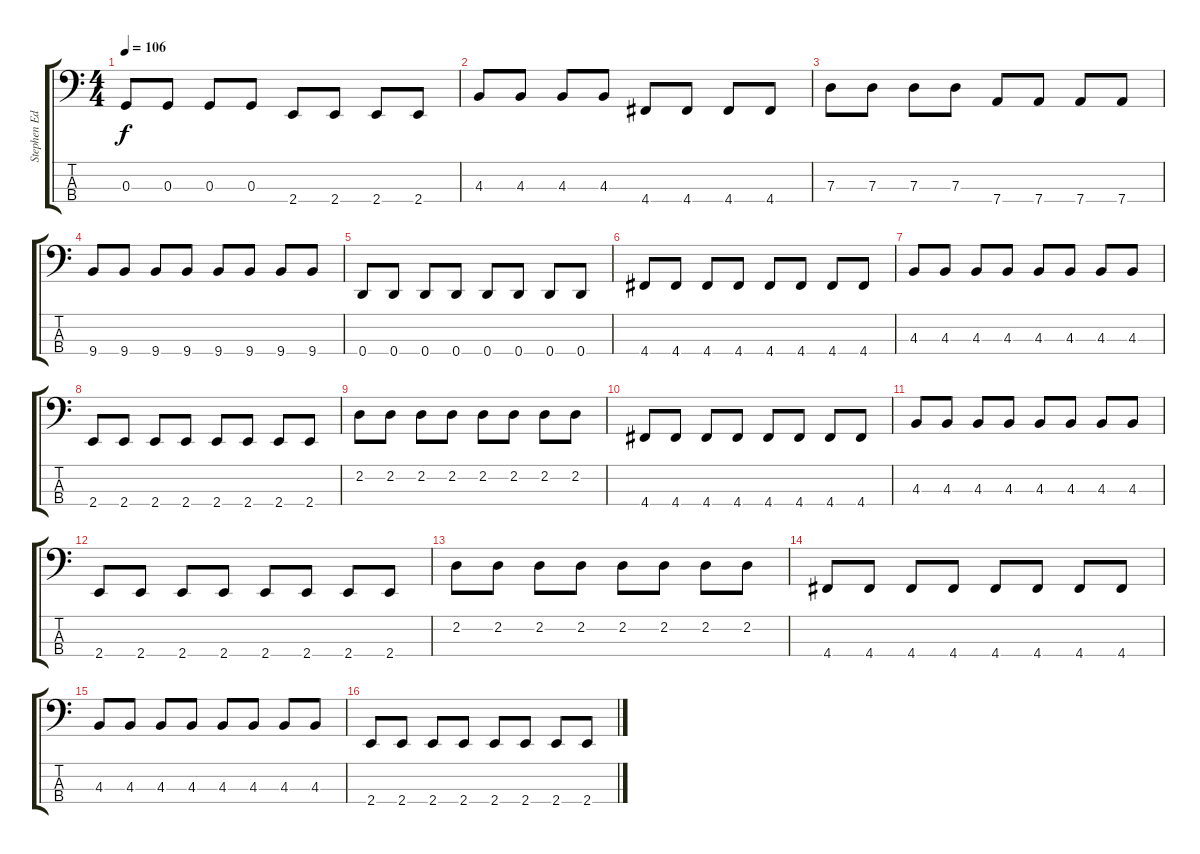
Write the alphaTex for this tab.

\track ("Stephen Edmondson" "Stephen Ed") {instrument electricbasspick}
\staff {score tabs}
\tuning (F2 C2 G1 D1) {hide}
\ts (4 4)
\tempo 106
\clef f4
\ks c
0.3.8{dy f} 0.3.8 0.3.8 0.3.8 2.4.8 2.4.8 2.4.8 2.4.8 |
4.3.8 4.3.8 4.3.8 4.3.8 4.4.8 4.4.8 4.4.8 4.4.8 |
7.3.8 7.3.8 7.3.8 7.3.8 7.4.8 7.4.8 7.4.8 7.4.8 |
9.4.8 9.4.8 9.4.8 9.4.8 9.4.8 9.4.8 9.4.8 9.4.8 |
0.4.8 0.4.8 0.4.8 0.4.8 0.4.8 0.4.8 0.4.8 0.4.8 |
4.4.8 4.4.8 4.4.8 4.4.8 4.4.8 4.4.8 4.4.8 4.4.8 |
4.3.8 4.3.8 4.3.8 4.3.8 4.3.8 4.3.8 4.3.8 4.3.8 |
2.4.8 2.4.8 2.4.8 2.4.8 2.4.8 2.4.8 2.4.8 2.4.8 |
2.2.8 2.2.8 2.2.8 2.2.8 2.2.8 2.2.8 2.2.8 2.2.8 |
4.4.8 4.4.8 4.4.8 4.4.8 4.4.8 4.4.8 4.4.8 4.4.8 |
4.3.8 4.3.8 4.3.8 4.3.8 4.3.8 4.3.8 4.3.8 4.3.8 |
2.4.8 2.4.8 2.4.8 2.4.8 2.4.8 2.4.8 2.4.8 2.4.8 |
2.2.8 2.2.8 2.2.8 2.2.8 2.2.8 2.2.8 2.2.8 2.2.8 |
4.4.8 4.4.8 4.4.8 4.4.8 4.4.8 4.4.8 4.4.8 4.4.8 |
4.3.8 4.3.8 4.3.8 4.3.8 4.3.8 4.3.8 4.3.8 4.3.8 |
2.4.8 2.4.8 2.4.8 2.4.8 2.4.8 2.4.8 2.4.8 2.4.8
